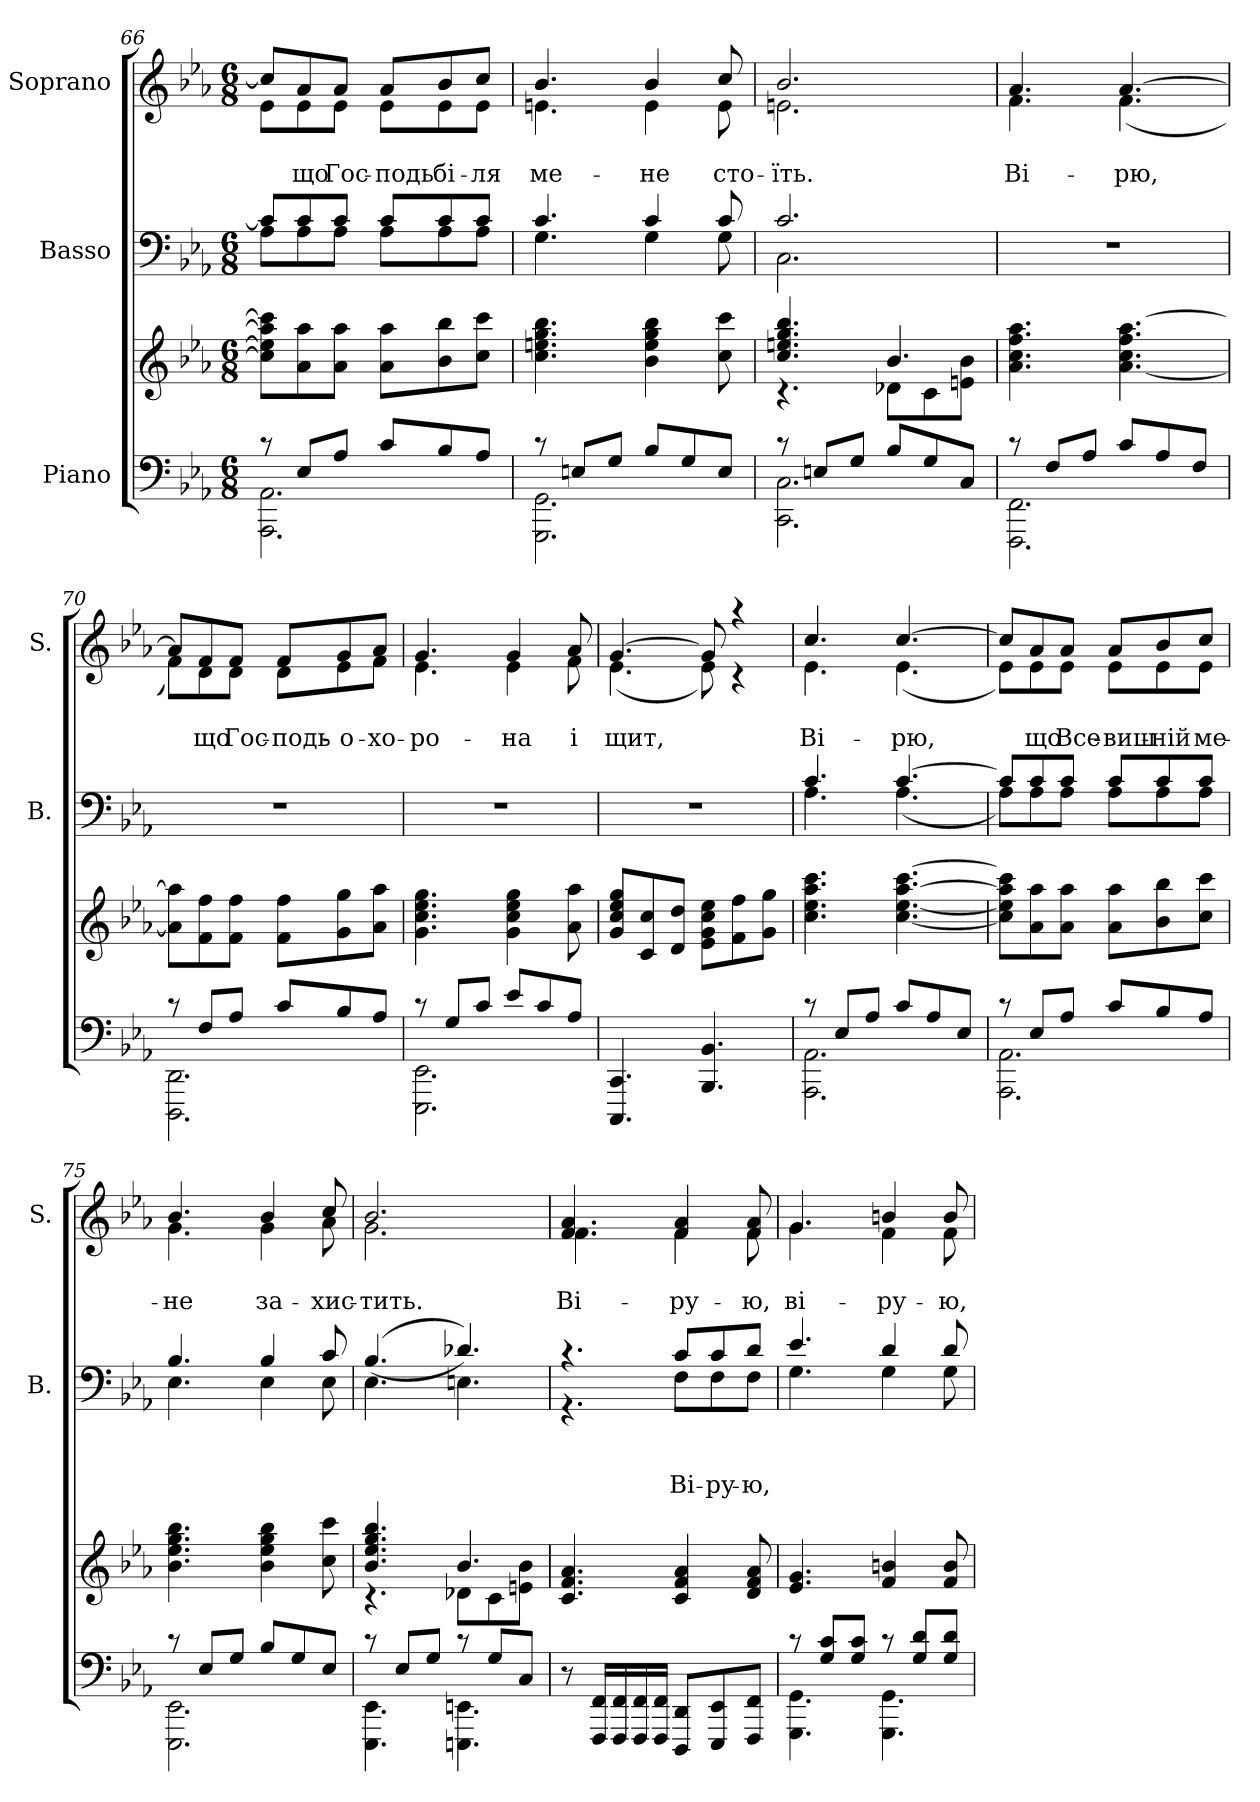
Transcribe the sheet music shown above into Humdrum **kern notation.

**kern	**kern	**kern	**text	**text	**text	**kern	**text	**text
*part3	*part3	*part2	*part2	*part2	*part2	*part1	*part1	*part1
*staff4	*staff3	*staff2	*staff2	*staff2	*staff2	*staff1	*staff1	*staff1
*I"Piano	*	*I"Basso	*	*	*	*I"Soprano	*	*
*	*	*I'B.	*	*	*	*I'S.	*	*
*clefF4	*clefG2	*clefF4	*	*	*	*clefG2	*	*
*k[b-e-a-]	*k[b-e-a-]	*k[b-e-a-]	*	*	*	*k[b-e-a-]	*	*
*c:	*c:	*c:	*	*	*	*c:	*	*
*M6/8	*M6/8	*M6/8	*	*	*	*M6/8	*	*
=66	=66	=66	=66	=66	=66	=66	=66	=66
*^	*	*^	*	*	*	*^	*	*
8rc	2.AAA-\ 2.AA-\	8cc\] 8ee-\] 8aa-\] 8ccc\]L	8c/L]	8A-\L	.	.	.	8cc/L]	8e-\L	.	.
!	!	!	!	!	!	!	!	!	!	!	!LO:LY:b
8E-/L	.	8a-\ 8aa-\	8c/	8A-\	.	.	.	8a-/	8e-\	.	що
!	!	!	!	!	!	!	!	!	!	!	!LO:LY:b
8A-/J	.	8a-\ 8aa-\J	8c/J	8A-\J	.	.	.	8a-/J	8e-\J	.	Гос-
!	!	!	!	!	!	!	!	!	!	!	!LO:LY:b
8c/L	.	8a-\ 8aa-\L	8c/L	8A-\L	.	.	.	8a-/L	8e-\L	.	-подь
!	!	!	!	!	!	!	!	!	!	!	!LO:LY:b
8B-/	.	8b-\ 8bb-\	8c/	8A-\	.	.	.	8b-/	8e-\	.	бі-
!	!	!	!	!	!	!	!	!	!	!	!LO:LY:b
8A-/J	.	8cc\ 8ccc\J	8c/J	8A-\J	.	.	.	8cc/J	8e-\J	.	-ля
=67	=67	=67	=67	=67	=67	=67	=67	=67	=67	=67	=67
!	!	!	!	!	!	!	!	!	!	!	!LO:LY:b
8rc	2.GGG\ 2.GG\	4.cc\ 4.een\ 4.gg\ 4.bb-\	4.c/	4.G\	.	.	.	4.b-/	4.en\	.	ме-
8En/L	.	.	.	.	.	.	.	.	.	.	.
8G/J	.	.	.	.	.	.	.	.	.	.	.
!	!	!	!	!	!	!	!	!	!	!	!LO:LY:b
8B-/L	.	4b-\ 4ee\ 4gg\ 4bb-\	4c/	4G\	.	.	.	4b-/	4e\	.	-не
8G/	.	.	.	.	.	.	.	.	.	.	.
!	!	!	!	!	!	!	!	!	!	!	!LO:LY:b
8E/J	.	8cc\ 8ccc\	8c/	8G\	.	.	.	8cc/	8e\	.	сто-
=68	=68	=68	=68	=68	=68	=68	=68	=68	=68	=68	=68
*	*	*^	*	*	*	*	*	*	*	*	*
!	!	!	!	!	!	!	!	!	!	!	!	!LO:LY:b
8rc	2.CC\ 2.C\	4.cc/ 4.een/ 4.gg/ 4.bb-/	4.rc	2.c/	2.C\	.	.	.	2.b-/	2.en\	.	-їть.
8En/L	.	.	.	.	.	.	.	.	.	.	.	.
8G/J	.	.	.	.	.	.	.	.	.	.	.	.
8B-/L	.	4.b-/	8d-X\L	.	.	.	.	.	.	.	.	.
8G/	.	.	8c\	.	.	.	.	.	.	.	.	.
8C/J	.	.	8en\ 8b-\J	.	.	.	.	.	.	.	.	.
*	*	*	*	*v	*v	*	*	*	*	*	*	*
!!LO:PB:g=z	!!
=69	=69	=69	=69	=69	=69	=69	=69	=69	=69	=69	=69
!	!	!	!	!	!	!	!	!	!	!	!LO:LY:b
*	*	*v	*v	*	*	*	*	*	*	*	*
8rc	2.FFF\ 2.FF\	4.a-\ 4.cc\ 4.ff\ 4.aa-\	2.r	.	.	.	4.a-/	4.f\	.	Ві-
8F/L	.	.	.	.	.	.	.	.	.	.
8A-/J	.	.	.	.	.	.	.	.	.	.
!	!	!	!	!	!	!	!	!	!	!LO:LY:b
8c/L	.	[4.a-\ 4.cc\ 4.ff\ [4.aa-\	.	.	.	.	[>4.a-/	(<4.f\	.	-рю,
8A-/	.	.	.	.	.	.	.	.	.	.
8F/J	.	.	.	.	.	.	.	.	.	.
=70	=70	=70	=70	=70	=70	=70	=70	=70	=70	=70
8rc	2.DDD\ 2.DD\	8a-\] 8aa-\]L	2.r	.	.	.	8a-/L]	8f\L)	.	.
!	!	!	!	!	!	!	!	!	!	!LO:LY:b
8F/L	.	8f\ 8ff\	.	.	.	.	8f/	8d\	.	що
!	!	!	!	!	!	!	!	!	!	!LO:LY:b
8A-/J	.	8f\ 8ff\J	.	.	.	.	8f/J	8d\J	.	Гос-
!	!	!	!	!	!	!	!	!	!	!LO:LY:b
8c/L	.	8f\ 8ff\L	.	.	.	.	8f/L	8d\L	.	-подь-
!	!	!	!	!	!	!	!	!	!	!LO:LY:b
8B-/	.	8g\ 8gg\	.	.	.	.	8g/	8e-\	.	-о-
!	!	!	!	!	!	!	!	!	!	!LO:LY:b
8A-/J	.	8a-\ 8aa-\J	.	.	.	.	8a-/J	8f\J	.	-хо-
=71	=71	=71	=71	=71	=71	=71	=71	=71	=71	=71
!	!	!	!	!	!	!	!	!	!	!LO:LY:b
8rc	2.EEE-\ 2.EE-\	4.g\ 4.cc\ 4.ee-\ 4.gg\	2.r	.	.	.	4.g/	4.e-\	.	-ро-
8G/L	.	.	.	.	.	.	.	.	.	.
8c/J	.	.	.	.	.	.	.	.	.	.
!	!	!	!	!	!	!	!	!	!	!LO:LY:b
8e-/L	.	4g\ 4cc\ 4ee-\ 4gg\	.	.	.	.	4g/	4e-\	.	-на
8c/	.	.	.	.	.	.	.	.	.	.
!	!	!	!	!	!	!	!	!	!	!LO:LY:b
8A-/J	.	8a-\ 8aa-\	.	.	.	.	8a-/	8f\	.	і
*v	*v	*	*	*	*	*	*	*	*	*
=72	=72	=72	=72	=72	=72	=72	=72	=72	=72
!	!	!	!	!	!	!	!	!	!LO:LY:b
4.CCC/ 4.CC/	8g/ 8cc/ 8ee-/ 8gg/L	2.r	.	.	.	[>4.g/	(<4.e-\	.	щит,
.	8c/ 8cc/	.	.	.	.	.	.	.	.
.	8d/ 8dd/J	.	.	.	.	.	.	.	.
4.BBB-/ 4.BB-/	8e-\ 8g\ 8cc\ 8ee-\L	.	.	.	.	8g/]	8e-\)	.	.
.	8f\ 8ff\	.	.	.	.	4raa	4rc	.	.
.	8g\ 8gg\J	.	.	.	.	.	.	.	.
!!LO:LB:g=z	!!
=73	=73	=73	=73	=73	=73	=73	=73	=73	=73
*^	*	*^	*	*	*	*	*	*	*
!	!	!	!	!	!	!	!	!	!	!	!LO:LY:b
8rc	2.AAA-\ 2.AA-\	4.cc\ 4.ee-\ 4.aa-\ 4.ccc\	4.c/	4.A-\	.	.	.	4.cc/	4.e-\	.	Ві-
8E-/L	.	.	.	.	.	.	.	.	.	.	.
8A-/J	.	.	.	.	.	.	.	.	.	.	.
!	!	!	!	!	!	!	!	!	!	!	!LO:LY:b
8c/L	.	[4.cc\ [4.ee-\ [4.aa-\ [4.ccc\	[>4.c/	(<4.A-\	.	.	.	[>4.cc/	(<4.e-\	.	-рю,
8A-/	.	.	.	.	.	.	.	.	.	.	.
8E-/J	.	.	.	.	.	.	.	.	.	.	.
=74	=74	=74	=74	=74	=74	=74	=74	=74	=74	=74	=74
8rc	2.AAA-\ 2.AA-\	8cc\] 8ee-\] 8aa-\] 8ccc\]L	8c/L]	8A-\L)	.	.	.	8cc/L]	8e-\L)	.	.
!	!	!	!	!	!	!	!	!	!	!	!LO:LY:b
8E-/L	.	8a-\ 8aa-\	8c/	8A-\	.	.	.	8a-/	8e-\	.	що
!	!	!	!	!	!	!	!	!	!	!	!LO:LY:b
8A-/J	.	8a-\ 8aa-\J	8c/J	8A-\J	.	.	.	8a-/J	8e-\J	.	Все-
!	!	!	!	!	!	!	!	!	!	!	!LO:LY:b
8c/L	.	8a-\ 8aa-\L	8c/L	8A-\L	.	.	.	8a-/L	8e-\L	.	-виш-
!	!	!	!	!	!	!	!	!	!	!	!LO:LY:b
8B-/	.	8b-\ 8bb-\	8c/	8A-\	.	.	.	8b-/	8e-\	.	-ній
!	!	!	!	!	!	!	!	!	!	!	!LO:LY:b
8A-/J	.	8cc\ 8ccc\J	8c/J	8A-\J	.	.	.	8cc/J	8e-\J	.	ме-
=75	=75	=75	=75	=75	=75	=75	=75	=75	=75	=75	=75
!	!	!	!	!	!	!	!	!	!	!	!LO:LY:b
8rc	2.EEE-\ 2.EE-\	4.b-\ 4.ee-\ 4.gg\ 4.bb-\	4.B-/	4.E-\	.	.	.	4.b-/	4.g\	.	-не
8E-/L	.	.	.	.	.	.	.	.	.	.	.
8G/J	.	.	.	.	.	.	.	.	.	.	.
!	!	!	!	!	!	!	!	!	!	!	!LO:LY:b
8B-/L	.	4b-\ 4ee-\ 4gg\ 4bb-\	4B-/	4E-\	.	.	.	4b-/	4g\	.	за-
8G/	.	.	.	.	.	.	.	.	.	.	.
!	!	!	!	!	!	!	!	!	!	!	!LO:LY:b
8E-/J	.	8cc\ 8ccc\	8c/	8E-\	.	.	.	8cc/	8a-\	.	-хис-
=76	=76	=76	=76	=76	=76	=76	=76	=76	=76	=76	=76
*	*	*^	*	*	*	*	*	*	*	*	*
!	!	!	!	!	!	!	!	!	!	!	!	!LO:LY:b
8rc	4.EEE-\ 4.EE-\	4.b-/ 4.ee-/ 4.gg/ 4.bb-/	4.rc	((<4.B-/	4.E-\	.	.	.	2.b-/	2.g\	.	-тить.
8E-/L	.	.	.	.	.	.	.	.	.	.	.	.
8G/J	.	.	.	.	.	.	.	.	.	.	.	.
8rc	4.EEEn\ 4.EEn\	4.b-/	8d-X\L	4.d-X/))	4.En\	.	.	.	.	.	.	.
8G/L	.	.	8c\	.	.	.	.	.	.	.	.	.
8C/J	.	.	8en\ 8b-\J	.	.	.	.	.	.	.	.	.
*v	*v	*	*	*	*	*	*	*	*	*	*	*
!!LO:LB:g=z	!!
=77	=77	=77	=77	=77	=77	=77	=77	=77	=77	=77	=77
!	!	!	!	!	!	!	!	!	!	!	!LO:LY:b
*	*v	*v	*	*	*	*	*	*	*	*	*
8r	4.c/ 4.f/ 4.a-/	4.rc	4.r	.	.	.	4.f/ 4.a-/	4.f\	.	Ві-
16FFF/ 16FF/LL	.	.	.	.	.	.	.	.	.	.
16FFF/ 16FF/	.	.	.	.	.	.	.	.	.	.
16FFF/ 16FF/	.	.	.	.	.	.	.	.	.	.
16FFF/ 16FF/JJ	.	.	.	.	.	.	.	.	.	.
!	!	!	!	!	!	!LO:LY:a	!	!	!	!LO:LY:b
8DDD/ 8DD/L	4c/ 4f/ 4a-/	8c/L	8F\L	.	.	Ві-	4f/ 4a-/	4f\	.	-ру-
!	!	!	!	!	!	!LO:LY:a	!	!	!	!
8EEE-/ 8EE-/	.	8c/	8F\	.	.	-ру-	.	.	.	.
!	!	!	!	!	!	!LO:LY:a	!	!	!	!LO:LY:b
8FFF/ 8FF/J	8d/ 8f/ 8a-/	8d/J	8F\J	.	.	-ю,	8f/ 8a-/	8f\	.	-ю,
=78	=78	=78	=78	=78	=78	=78	=78	=78	=78	=78
*^	*	*	*	*	*	*	*	*	*	*
!	!	!	!	!	!	!	!	!	!	!	!LO:LY:b
8rc	4.GGG\ 4.GG\	4.e-/ 4.g/	4.e-/	4.G\	.	.	.	4.g/	4.g\	.	ві-
8G/ 8c/L	.	.	.	.	.	.	.	.	.	.	.
8G/ 8c/J	.	.	.	.	.	.	.	.	.	.	.
!	!	!	!	!	!	!	!	!	!	!	!LO:LY:b
8rc	4.GGG\ 4.GG\	4f/ 4bn/	4d/	4G\	.	.	.	4bn/	4f\	.	-ру-
8G/ 8d/L	.	.	.	.	.	.	.	.	.	.	.
!	!	!	!	!	!	!	!	!	!	!	!LO:LY:b
8G/ 8d/J	.	8f/ 8b/	8d/	8G\	.	.	.	8b/	8f\	.	-ю,
*	*	*	*v	*v	*	*	*	*	*	*	*
*v	*v	*	*	*	*	*	*v	*v	*	*
=	=	=	=	=	=	=	=	=
*-	*-	*-	*-	*-	*-	*-	*-	*-
